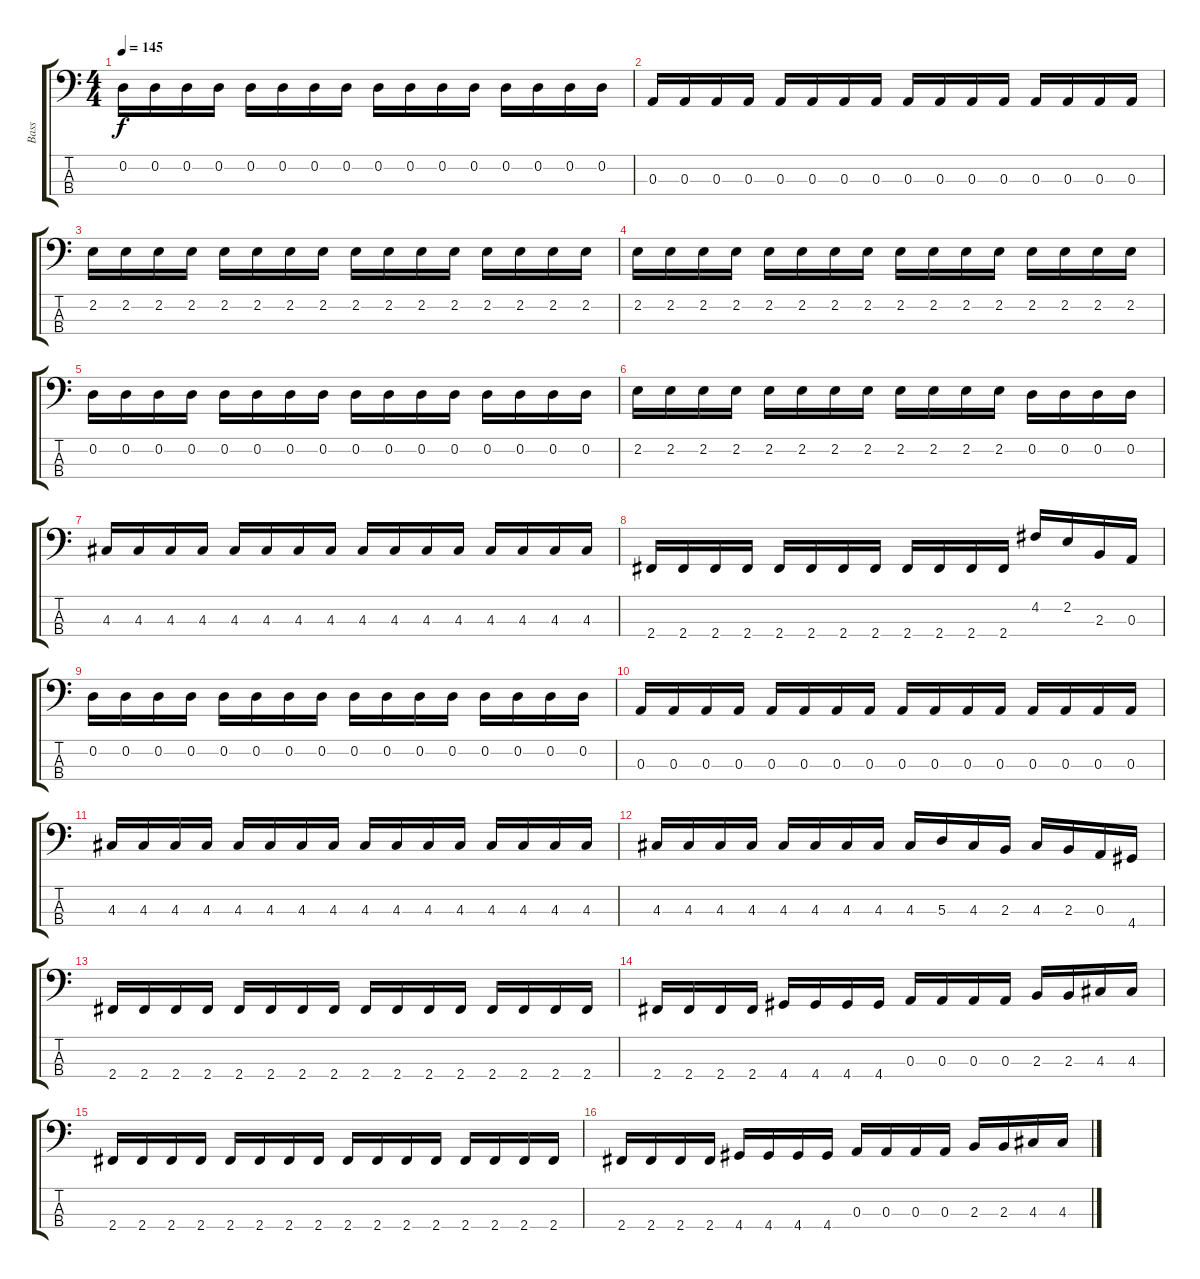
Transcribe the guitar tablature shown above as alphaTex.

\track ("Bass " "Bass ") {instrument electricbassfinger}
\staff {score tabs}
\tuning (G2 D2 A1 E1) {hide}
\ts (4 4)
\tempo 145
\clef f4
\ks c
0.2.16{dy f} 0.2.16 0.2.16 0.2.16 0.2.16 0.2.16 0.2.16 0.2.16 0.2.16 0.2.16 0.2.16 0.2.16 0.2.16 0.2.16 0.2.16 0.2.16 |
0.3.16 0.3.16 0.3.16 0.3.16 0.3.16 0.3.16 0.3.16 0.3.16 0.3.16 0.3.16 0.3.16 0.3.16 0.3.16 0.3.16 0.3.16 0.3.16 |
2.2.16 2.2.16 2.2.16 2.2.16 2.2.16 2.2.16 2.2.16 2.2.16 2.2.16 2.2.16 2.2.16 2.2.16 2.2.16 2.2.16 2.2.16 2.2.16 |
2.2.16 2.2.16 2.2.16 2.2.16 2.2.16 2.2.16 2.2.16 2.2.16 2.2.16 2.2.16 2.2.16 2.2.16 2.2.16 2.2.16 2.2.16 2.2.16 |
0.2.16 0.2.16 0.2.16 0.2.16 0.2.16 0.2.16 0.2.16 0.2.16 0.2.16 0.2.16 0.2.16 0.2.16 0.2.16 0.2.16 0.2.16 0.2.16 |
2.2.16 2.2.16 2.2.16 2.2.16 2.2.16 2.2.16 2.2.16 2.2.16 2.2.16 2.2.16 2.2.16 2.2.16 0.2.16 0.2.16 0.2.16 0.2.16 |
4.3.16 4.3.16 4.3.16 4.3.16 4.3.16 4.3.16 4.3.16 4.3.16 4.3.16 4.3.16 4.3.16 4.3.16 4.3.16 4.3.16 4.3.16 4.3.16 |
2.4.16 2.4.16 2.4.16 2.4.16 2.4.16 2.4.16 2.4.16 2.4.16 2.4.16 2.4.16 2.4.16 2.4.16 4.2.16 2.2.16 2.3.16 0.3.16 |
0.2.16 0.2.16 0.2.16 0.2.16 0.2.16 0.2.16 0.2.16 0.2.16 0.2.16 0.2.16 0.2.16 0.2.16 0.2.16 0.2.16 0.2.16 0.2.16 |
0.3.16 0.3.16 0.3.16 0.3.16 0.3.16 0.3.16 0.3.16 0.3.16 0.3.16 0.3.16 0.3.16 0.3.16 0.3.16 0.3.16 0.3.16 0.3.16 |
4.3.16 4.3.16 4.3.16 4.3.16 4.3.16 4.3.16 4.3.16 4.3.16 4.3.16 4.3.16 4.3.16 4.3.16 4.3.16 4.3.16 4.3.16 4.3.16 |
4.3.16 4.3.16 4.3.16 4.3.16 4.3.16 4.3.16 4.3.16 4.3.16 4.3.16 5.3.16 4.3.16 2.3.16 4.3.16 2.3.16 0.3.16 4.4.16 |
2.4.16 2.4.16 2.4.16 2.4.16 2.4.16 2.4.16 2.4.16 2.4.16 2.4.16 2.4.16 2.4.16 2.4.16 2.4.16 2.4.16 2.4.16 2.4.16 |
2.4.16 2.4.16 2.4.16 2.4.16 4.4.16 4.4.16 4.4.16 4.4.16 0.3.16 0.3.16 0.3.16 0.3.16 2.3.16 2.3.16 4.3.16 4.3.16 |
2.4.16 2.4.16 2.4.16 2.4.16 2.4.16 2.4.16 2.4.16 2.4.16 2.4.16 2.4.16 2.4.16 2.4.16 2.4.16 2.4.16 2.4.16 2.4.16 |
2.4.16 2.4.16 2.4.16 2.4.16 4.4.16 4.4.16 4.4.16 4.4.16 0.3.16 0.3.16 0.3.16 0.3.16 2.3.16 2.3.16 4.3.16 4.3.16
